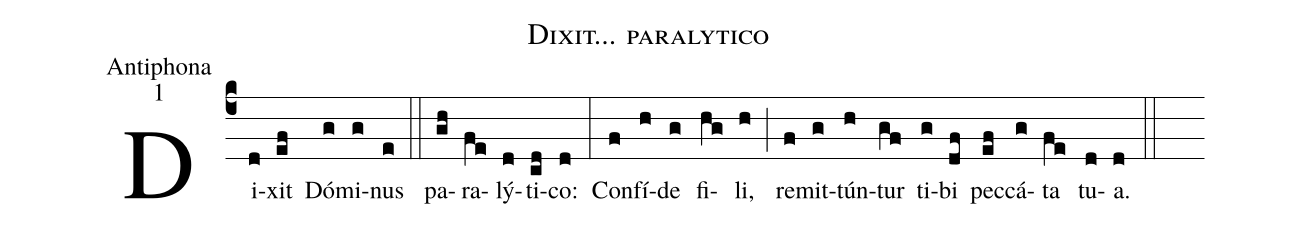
name:Dixit... paralytico;
office-part:Antiphona;
mode:1;
%%
(c4) Di(d)xit(ef) Dó(g)mi(g)nus(e) (::)
pa(gh)ra(fe)lý(d)ti(cd)co:(d) (:)
Con(f)fí(h)de(g) fi(hg)li,(h) (;) re(f)mit(g)tún(h)tur(gf) ti(g)bi(df) pec(ef)cá(g)ta(fe) tu(d)a.(d) (::)
